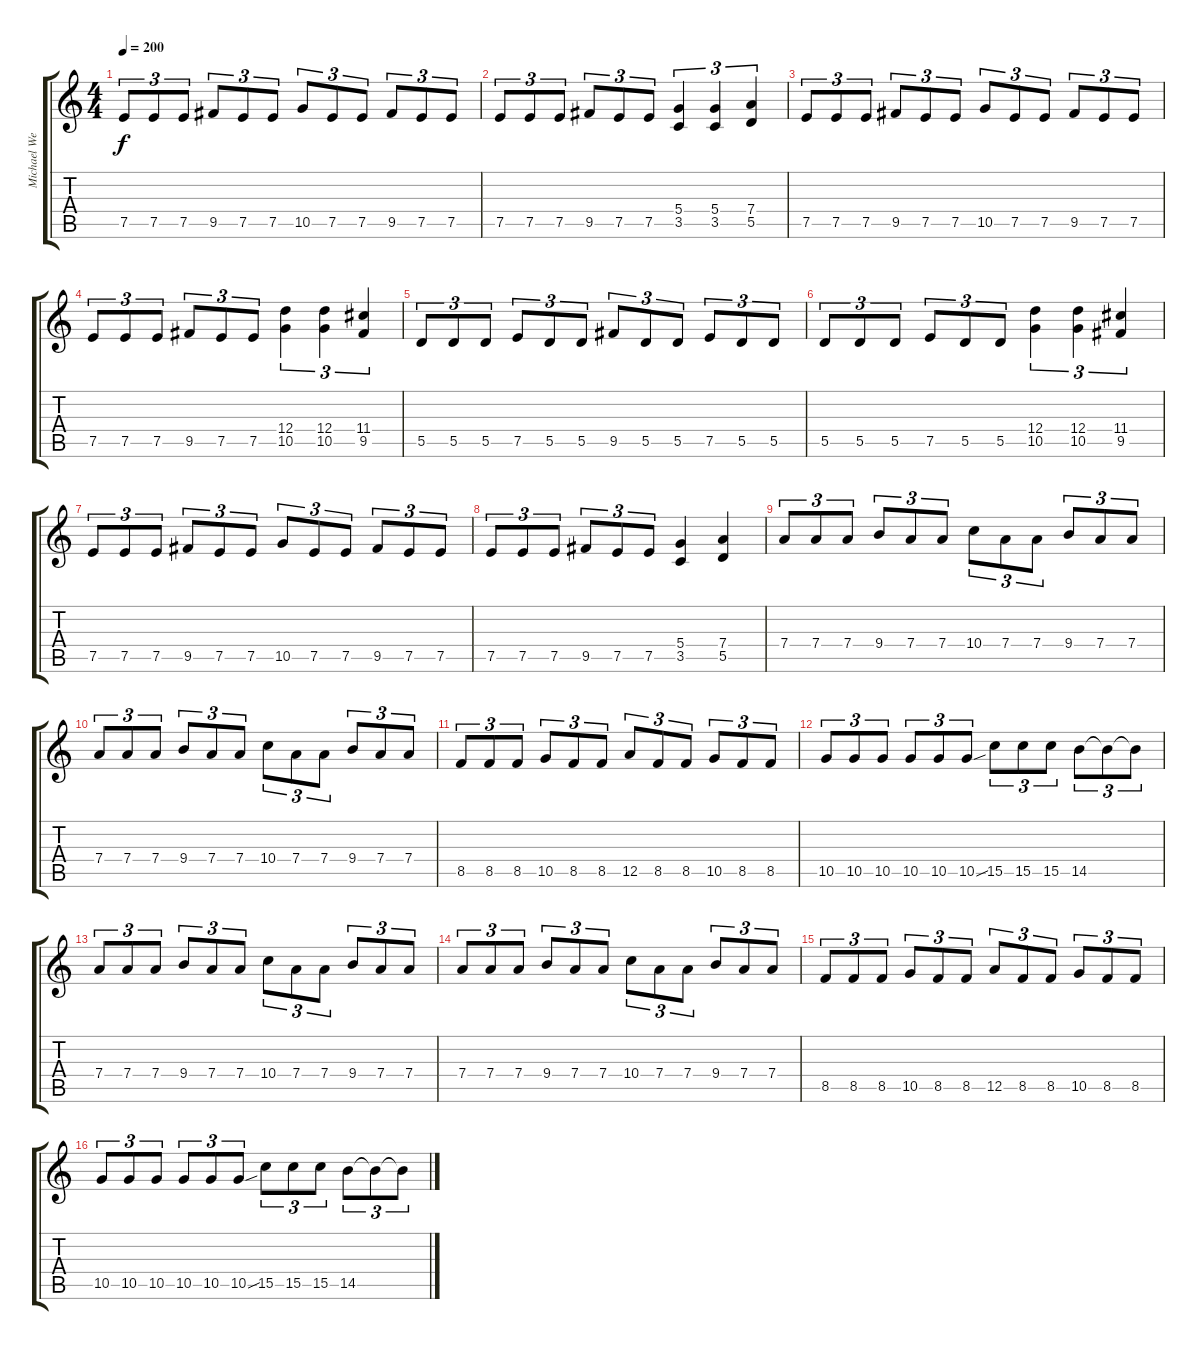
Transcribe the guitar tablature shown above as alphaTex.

\track ("Michael Weikath" "Michael We") {instrument distortionguitar}
\staff {score tabs}
\tuning (E4 B3 G3 D3 A2 E2) {hide}
\ts (4 4)
\tempo 200
\clef g2
\ks c
7.5.8{tu (3 2) dy f volume 15 balance 8} 7.5.8{tu (3 2)} 7.5.8{tu (3 2)} 9.5.8{tu (3 2)} 7.5.8{tu (3 2)} 7.5.8{tu (3 2)} 10.5.8{tu (3 2)} 7.5.8{tu (3 2)} 7.5.8{tu (3 2)} 9.5.8{tu (3 2)} 7.5.8{tu (3 2)} 7.5.8{tu (3 2)} |
7.5.8{tu (3 2)} 7.5.8{tu (3 2)} 7.5.8{tu (3 2)} 9.5.8{tu (3 2)} 7.5.8{tu (3 2)} 7.5.8{tu (3 2)} (5.4 3.5).4{tu (3 2)} (5.4 3.5).4{tu (3 2)} (7.4 5.5).4{tu (3 2)} |
7.5.8{tu (3 2)} 7.5.8{tu (3 2)} 7.5.8{tu (3 2)} 9.5.8{tu (3 2)} 7.5.8{tu (3 2)} 7.5.8{tu (3 2)} 10.5.8{tu (3 2)} 7.5.8{tu (3 2)} 7.5.8{tu (3 2)} 9.5.8{tu (3 2)} 7.5.8{tu (3 2)} 7.5.8{tu (3 2)} |
7.5.8{tu (3 2)} 7.5.8{tu (3 2)} 7.5.8{tu (3 2)} 9.5.8{tu (3 2)} 7.5.8{tu (3 2)} 7.5.8{tu (3 2)} (12.4 10.5).4{tu (3 2)} (12.4 10.5).4{tu (3 2)} (11.4 9.5).4{tu (3 2)} |
5.5.8{tu (3 2)} 5.5.8{tu (3 2)} 5.5.8{tu (3 2)} 7.5.8{tu (3 2)} 5.5.8{tu (3 2)} 5.5.8{tu (3 2)} 9.5.8{tu (3 2)} 5.5.8{tu (3 2)} 5.5.8{tu (3 2)} 7.5.8{tu (3 2)} 5.5.8{tu (3 2)} 5.5.8{tu (3 2)} |
5.5.8{tu (3 2)} 5.5.8{tu (3 2)} 5.5.8{tu (3 2)} 7.5.8{tu (3 2)} 5.5.8{tu (3 2)} 5.5.8{tu (3 2)} (12.4 10.5).4{tu (3 2)} (12.4 10.5).4{tu (3 2)} (11.4 9.5).4{tu (3 2)} |
7.5.8{tu (3 2)} 7.5.8{tu (3 2)} 7.5.8{tu (3 2)} 9.5.8{tu (3 2)} 7.5.8{tu (3 2)} 7.5.8{tu (3 2)} 10.5.8{tu (3 2)} 7.5.8{tu (3 2)} 7.5.8{tu (3 2)} 9.5.8{tu (3 2)} 7.5.8{tu (3 2)} 7.5.8{tu (3 2)} |
7.5.8{tu (3 2)} 7.5.8{tu (3 2)} 7.5.8{tu (3 2)} 9.5.8{tu (3 2)} 7.5.8{tu (3 2)} 7.5.8{tu (3 2)} (5.4 3.5).4 (7.4 5.5).4 |
7.4.8{tu (3 2) volume 11 balance 13} 7.4.8{tu (3 2)} 7.4.8{tu (3 2)} 9.4.8{tu (3 2)} 7.4.8{tu (3 2)} 7.4.8{tu (3 2)} 10.4.8{tu (3 2)} 7.4.8{tu (3 2)} 7.4.8{tu (3 2)} 9.4.8{tu (3 2)} 7.4.8{tu (3 2)} 7.4.8{tu (3 2)} |
7.4.8{tu (3 2)} 7.4.8{tu (3 2)} 7.4.8{tu (3 2)} 9.4.8{tu (3 2)} 7.4.8{tu (3 2)} 7.4.8{tu (3 2)} 10.4.8{tu (3 2)} 7.4.8{tu (3 2)} 7.4.8{tu (3 2)} 9.4.8{tu (3 2)} 7.4.8{tu (3 2)} 7.4.8{tu (3 2)} |
8.5.8{tu (3 2)} 8.5.8{tu (3 2)} 8.5.8{tu (3 2)} 10.5.8{tu (3 2)} 8.5.8{tu (3 2)} 8.5.8{tu (3 2)} 12.5.8{tu (3 2)} 8.5.8{tu (3 2)} 8.5.8{tu (3 2)} 10.5.8{tu (3 2)} 8.5.8{tu (3 2)} 8.5.8{tu (3 2)} |
10.5.8{tu (3 2)} 10.5.8{tu (3 2)} 10.5.8{tu (3 2)} 10.5.8{tu (3 2)} 10.5.8{tu (3 2)} 10.5{sou}.8{tu (3 2)} 15.5.8{tu (3 2)} 15.5.8{tu (3 2)} 15.5.8{tu (3 2)} 14.5.8{tu (3 2)} 14.5{t}.8{tu (3 2)} 14.5{t}.8{tu (3 2)} |
7.4.8{tu (3 2)} 7.4.8{tu (3 2)} 7.4.8{tu (3 2)} 9.4.8{tu (3 2)} 7.4.8{tu (3 2)} 7.4.8{tu (3 2)} 10.4.8{tu (3 2)} 7.4.8{tu (3 2)} 7.4.8{tu (3 2)} 9.4.8{tu (3 2)} 7.4.8{tu (3 2)} 7.4.8{tu (3 2)} |
7.4.8{tu (3 2)} 7.4.8{tu (3 2)} 7.4.8{tu (3 2)} 9.4.8{tu (3 2)} 7.4.8{tu (3 2)} 7.4.8{tu (3 2)} 10.4.8{tu (3 2)} 7.4.8{tu (3 2)} 7.4.8{tu (3 2)} 9.4.8{tu (3 2)} 7.4.8{tu (3 2)} 7.4.8{tu (3 2)} |
8.5.8{tu (3 2)} 8.5.8{tu (3 2)} 8.5.8{tu (3 2)} 10.5.8{tu (3 2)} 8.5.8{tu (3 2)} 8.5.8{tu (3 2)} 12.5.8{tu (3 2)} 8.5.8{tu (3 2)} 8.5.8{tu (3 2)} 10.5.8{tu (3 2)} 8.5.8{tu (3 2)} 8.5.8{tu (3 2)} |
10.5.8{tu (3 2)} 10.5.8{tu (3 2)} 10.5.8{tu (3 2)} 10.5.8{tu (3 2)} 10.5.8{tu (3 2)} 10.5{sou}.8{tu (3 2)} 15.5.8{tu (3 2)} 15.5.8{tu (3 2)} 15.5.8{tu (3 2)} 14.5.8{tu (3 2)} 14.5{t}.8{tu (3 2)} 14.5{t}.8{tu (3 2)}
